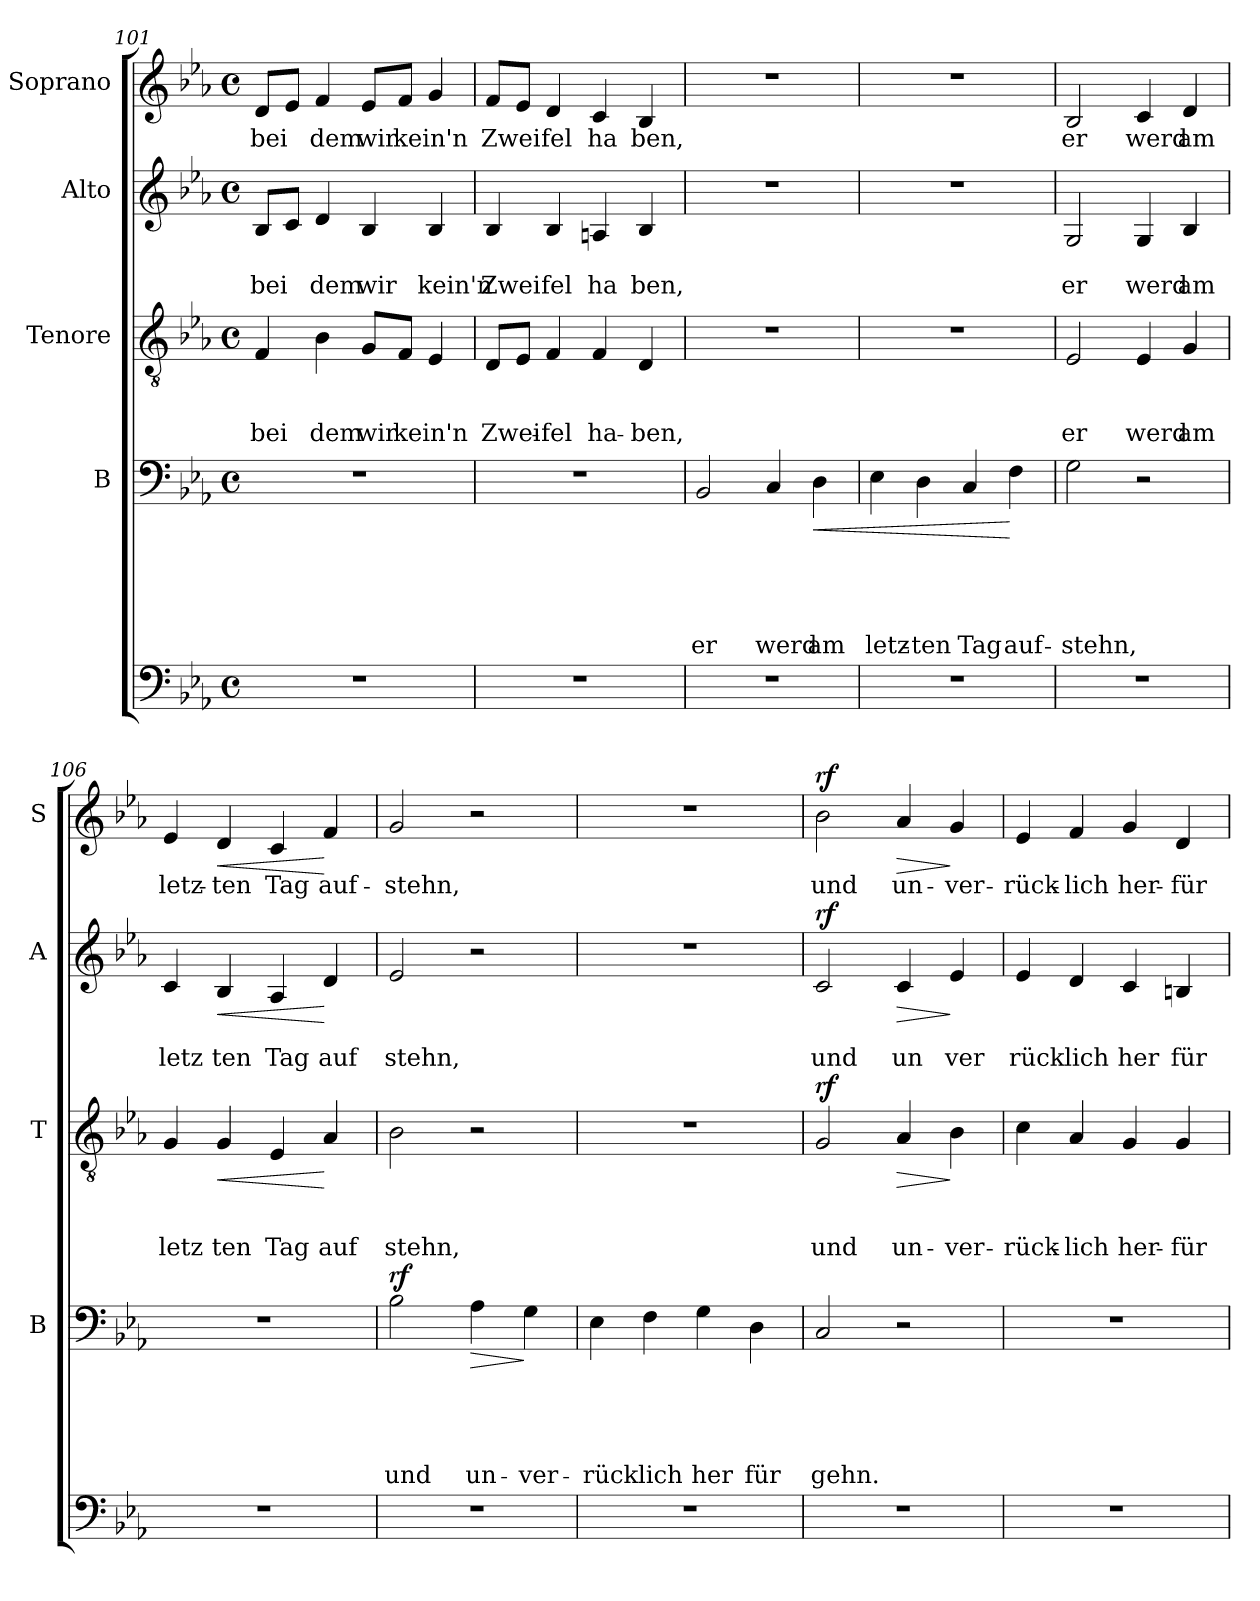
**kern	**kern	**text	**text	**text	**text	**text	**dynam	**kern	**text	**text	**text	**dynam	**kern	**text	**text	**dynam	**kern	**text	**dynam
*part5	*part4	*part4	*part4	*part4	*part4	*part4	*part4	*part3	*part3	*part3	*part3	*part3	*part2	*part2	*part2	*part2	*part1	*part1	*part1
*staff5	*staff4	*staff4	*staff4	*staff4	*staff4	*staff4	*staff4	*staff3	*staff3	*staff3	*staff3	*staff3	*staff2	*staff2	*staff2	*staff2	*staff1	*staff1	*staff1
*	*I"B	*	*	*	*	*	*	*I"Tenore	*	*	*	*	*I"Alto	*	*	*	*I"Soprano	*	*
*	*I'B	*	*	*	*	*	*	*I'T	*	*	*	*	*I'A	*	*	*	*I'S	*	*
*clefF4	*clefF4	*	*	*	*	*	*	*clefGv2	*	*	*	*	*clefG2	*	*	*	*clefG2	*	*
*k[b-e-a-]	*k[b-e-a-]	*	*	*	*	*	*	*k[b-e-a-]	*	*	*	*	*k[b-e-a-]	*	*	*	*k[b-e-a-]	*	*
*E-:	*E-:	*	*	*	*	*	*	*E-:	*	*	*	*	*E-:	*	*	*	*E-:	*	*
*M4/4	*M4/4	*	*	*	*	*	*	*M4/4	*	*	*	*	*M4/4	*	*	*	*M4/4	*	*
*met(c)	*met(c)	*	*	*	*	*	*	*met(c)	*	*	*	*	*met(c)	*	*	*	*met(c)	*	*
=101	=101	=101	=101	=101	=101	=101	=101	=101	=101	=101	=101	=101	=101	=101	=101	=101	=101	=101	=101
!	!	!	!	!	!	!	!	!	!	!	!LO:LY:b	!	!	!	!LO:LY:b	!	!	!LO:LY:b	!
1r	1r	.	.	.	.	.	.	4F/	.	.	bei	.	8B-/L	.	bei	.	8d/L	bei	.
.	.	.	.	.	.	.	.	.	.	.	.	.	8c/J	.	.	.	8e-/J	.	.
!	!	!	!	!	!	!	!	!	!	!	!LO:LY:b	!	!	!	!LO:LY:b	!	!	!LO:LY:b	!
.	.	.	.	.	.	.	.	4B-\	.	.	dem	.	4d/	.	dem	.	4f/	dem	.
!	!	!	!	!	!	!	!	!	!	!	!LO:LY:b	!	!	!	!LO:LY:b	!	!	!LO:LY:b	!
.	.	.	.	.	.	.	.	8G/L	.	.	wir	.	4B-/	.	wir	.	8e-/L	wir	.
!	!	!	!	!	!	!	!	!	!	!	!LO:LY:b	!	!	!	!	!	!	!LO:LY:b	!
.	.	.	.	.	.	.	.	8F/J	.	.	kein'n	.	.	.	.	.	8f/J	kein'n	.
!	!	!	!	!	!	!	!	!	!	!	!	!	!	!	!LO:LY:b	!	!	!	!
.	.	.	.	.	.	.	.	4E-/	.	.	.	.	4B-/	.	kein'n	.	4g/	.	.
=102	=102	=102	=102	=102	=102	=102	=102	=102	=102	=102	=102	=102	=102	=102	=102	=102	=102	=102	=102
!	!	!	!	!	!	!	!	!	!	!	!LO:LY:b	!	!	!	!LO:LY:b	!	!	!LO:LY:b	!
1r	1r	.	.	.	.	.	.	8D/L	.	.	Zwei-	.	4B-/	.	Zwei	.	8f/L	Zwei	.
.	.	.	.	.	.	.	.	8E-/J	.	.	.	.	.	.	.	.	8e-/J	.	.
!	!	!	!	!	!	!	!	!	!	!	!LO:LY:b	!	!	!	!LO:LY:b	!	!	!LO:LY:b	!
.	.	.	.	.	.	.	.	4F/	.	.	-fel	.	4B-/	.	fel	.	4d/	fel	.
!	!	!	!	!	!	!	!	!	!	!	!LO:LY:b	!	!	!	!LO:LY:b	!	!	!LO:LY:b	!
.	.	.	.	.	.	.	.	4F/	.	.	ha-	.	4An/	.	ha	.	4c/	ha	.
!	!	!	!	!	!	!	!	!	!	!	!LO:LY:b	!	!	!	!LO:LY:b	!	!	!LO:LY:b	!
.	.	.	.	.	.	.	.	4D/	.	.	-ben,	.	4B-/	.	ben,	.	4B-/	ben,	.
!!LO:LB:g=z
=103	=103	=103	=103	=103	=103	=103	=103	=103	=103	=103	=103	=103	=103	=103	=103	=103	=103	=103	=103
!	!	!	!	!	!	!LO:LY:b	!	!	!	!	!	!	!	!	!	!	!	!	!
1r	2BB-/	.	.	.	.	er	.	1r	.	.	.	.	1r	.	.	.	1r	.	.
!	!	!	!	!	!	!LO:LY:b	!	!	!	!	!	!	!	!	!	!	!	!	!
.	4C/	.	.	.	.	werd	.	.	.	.	.	.	.	.	.	.	.	.	.
!	!	!	!	!	!	!LO:LY:b	!LO:HP:b	!	!	!	!	!	!	!	!	!	!	!	!
.	4D\	.	.	.	.	am	<	.	.	.	.	.	.	.	.	.	.	.	.
=104	=104	=104	=104	=104	=104	=104	=104	=104	=104	=104	=104	=104	=104	=104	=104	=104	=104	=104	=104
!	!	!	!	!	!	!LO:LY:b	!	!	!	!	!	!	!	!	!	!	!	!	!
1r	4E-\	.	.	.	.	letz-	.	1r	.	.	.	.	1r	.	.	.	1r	.	.
!	!	!	!	!	!	!LO:LY:b	!	!	!	!	!	!	!	!	!	!	!	!	!
.	4D\	.	.	.	.	-ten	.	.	.	.	.	.	.	.	.	.	.	.	.
!	!	!	!	!	!	!LO:LY:b	!	!	!	!	!	!	!	!	!	!	!	!	!
.	4C/	.	.	.	.	Tag	.	.	.	.	.	.	.	.	.	.	.	.	.
!	!	!	!	!	!	!LO:LY:b	!	!	!	!	!	!	!	!	!	!	!	!	!
.	4F\	.	.	.	.	auf-	[	.	.	.	.	.	.	.	.	.	.	.	.
=105	=105	=105	=105	=105	=105	=105	=105	=105	=105	=105	=105	=105	=105	=105	=105	=105	=105	=105	=105
!	!	!	!	!	!	!LO:LY:b	!	!	!	!	!LO:LY:b	!	!	!	!LO:LY:b	!	!	!LO:LY:b	!
1r	2G\	.	.	.	.	-stehn,	.	2E-/	.	.	er	.	2G/	.	er	.	2B-/	er	.
!	!	!	!	!	!	!	!	!	!	!	!LO:LY:b	!	!	!	!LO:LY:b	!	!	!LO:LY:b	!
.	2r	.	.	.	.	.	.	4E-/	.	.	werd	.	4G/	.	werd	.	4c/	werd	.
!	!	!	!	!	!	!	!	!	!	!	!LO:LY:b	!	!	!	!LO:LY:b	!	!	!LO:LY:b	!
.	.	.	.	.	.	.	.	4G/	.	.	am	.	4B-/	.	am	.	4d/	am	.
=106	=106	=106	=106	=106	=106	=106	=106	=106	=106	=106	=106	=106	=106	=106	=106	=106	=106	=106	=106
!	!	!	!	!	!	!	!	!	!	!	!LO:LY:b	!	!	!	!LO:LY:b	!	!	!LO:LY:b	!
1r	1r	.	.	.	.	.	.	4G/	.	.	letz	.	4c/	.	letz	.	4e-/	letz-	.
!	!	!	!	!	!	!	!	!	!	!	!LO:LY:b	!LO:HP:b	!	!	!LO:LY:b	!LO:HP:b	!	!LO:LY:b	!LO:HP:b
.	.	.	.	.	.	.	.	4G/	.	.	ten	<	4B-/	.	ten	<	4d/	-ten	<
!	!	!	!	!	!	!	!	!	!	!	!LO:LY:b	!	!	!	!LO:LY:b	!	!	!LO:LY:b	!
.	.	.	.	.	.	.	.	4E-/	.	.	Tag	.	4A-/	.	Tag	.	4c/	Tag	.
!	!	!	!	!	!	!	!	!	!	!	!LO:LY:b	!	!	!	!LO:LY:b	!	!	!LO:LY:b	!
.	.	.	.	.	.	.	.	4A-/	.	.	auf	[	4d/	.	auf	[	4f/	auf-	[
=107	=107	=107	=107	=107	=107	=107	=107	=107	=107	=107	=107	=107	=107	=107	=107	=107	=107	=107	=107
!	!	!	!	!	!	!LO:LY:b	!LO:DY:a	!	!	!	!LO:LY:b	!	!	!	!LO:LY:b	!	!	!LO:LY:b	!
1r	2B-\	.	.	.	.	und	rf	2B-\	.	.	stehn,	.	2e-/	.	stehn,	.	2g/	-stehn,	.
!	!	!	!	!	!	!LO:LY:b	!LO:HP:b	!	!	!	!	!	!	!	!	!	!	!	!
.	4A-\	.	.	.	.	un-	>	2r	.	.	.	.	2r	.	.	.	2r	.	.
!	!	!	!	!	!	!LO:LY:b	!	!	!	!	!	!	!	!	!	!	!	!	!
.	4G\	.	.	.	.	-ver-	]	.	.	.	.	.	.	.	.	.	.	.	.
!!LO:PB:g=z
=108	=108	=108	=108	=108	=108	=108	=108	=108	=108	=108	=108	=108	=108	=108	=108	=108	=108	=108	=108
!	!	!	!	!	!	!LO:LY:b	!	!	!	!	!	!	!	!	!	!	!	!	!
1r	4E-\	.	.	.	.	-rück	.	1r	.	.	.	.	1r	.	.	.	1r	.	.
!	!	!	!	!	!	!LO:LY:b	!	!	!	!	!	!	!	!	!	!	!	!	!
.	4F\	.	.	.	.	lich	.	.	.	.	.	.	.	.	.	.	.	.	.
!	!	!	!	!	!	!LO:LY:b	!	!	!	!	!	!	!	!	!	!	!	!	!
.	4G\	.	.	.	.	her	.	.	.	.	.	.	.	.	.	.	.	.	.
!	!	!	!	!	!	!LO:LY:b	!	!	!	!	!	!	!	!	!	!	!	!	!
.	4D\	.	.	.	.	für	.	.	.	.	.	.	.	.	.	.	.	.	.
=109	=109	=109	=109	=109	=109	=109	=109	=109	=109	=109	=109	=109	=109	=109	=109	=109	=109	=109	=109
!	!	!	!	!	!	!LO:LY:b	!	!	!	!	!LO:LY:b	!LO:DY:a	!	!	!LO:LY:b	!LO:DY:a	!	!LO:LY:b	!LO:DY:a
1r	2C/	.	.	.	.	gehn.	.	2G/	.	.	und	rf	2c/	.	und	rf	2b-\	und	rf
!	!	!	!	!	!	!	!	!	!	!	!LO:LY:b	!LO:HP:b	!	!	!LO:LY:b	!LO:HP:b	!	!LO:LY:b	!LO:HP:b
.	2r	.	.	.	.	.	.	4A-/	.	.	un-	>	4c/	.	un	>	4a-/	un-	>
!	!	!	!	!	!	!	!	!	!	!	!LO:LY:b	!	!	!	!LO:LY:b	!	!	!LO:LY:b	!
.	.	.	.	.	.	.	.	4B-\	.	.	-ver-	]	4e-/	.	ver	]	4g/	-ver-	]
=110	=110	=110	=110	=110	=110	=110	=110	=110	=110	=110	=110	=110	=110	=110	=110	=110	=110	=110	=110
!	!	!	!	!	!	!	!	!	!	!	!LO:LY:b	!	!	!	!LO:LY:b	!	!	!LO:LY:b	!
1r	1r	.	.	.	.	.	.	4c\	.	.	-rück-	.	4e-/	.	rück	.	4e-/	-rück-	.
!	!	!	!	!	!	!	!	!	!	!	!LO:LY:b	!	!	!	!LO:LY:b	!	!	!LO:LY:b	!
.	.	.	.	.	.	.	.	4A-/	.	.	-lich	.	4d/	.	lich	.	4f/	-lich	.
!	!	!	!	!	!	!	!	!	!	!	!LO:LY:b	!	!	!	!LO:LY:b	!	!	!LO:LY:b	!
.	.	.	.	.	.	.	.	4G/	.	.	her-	.	4c/	.	her	.	4g/	her-	.
!	!	!	!	!	!	!	!	!	!	!	!LO:LY:b	!	!	!	!LO:LY:b	!	!	!LO:LY:b	!
.	.	.	.	.	.	.	.	4G/	.	.	-für	.	4Bn/	.	für	.	4d/	-für	.
=	=	=	=	=	=	=	=	=	=	=	=	=	=	=	=	=	=	=	=
*-	*-	*-	*-	*-	*-	*-	*-	*-	*-	*-	*-	*-	*-	*-	*-	*-	*-	*-	*-
